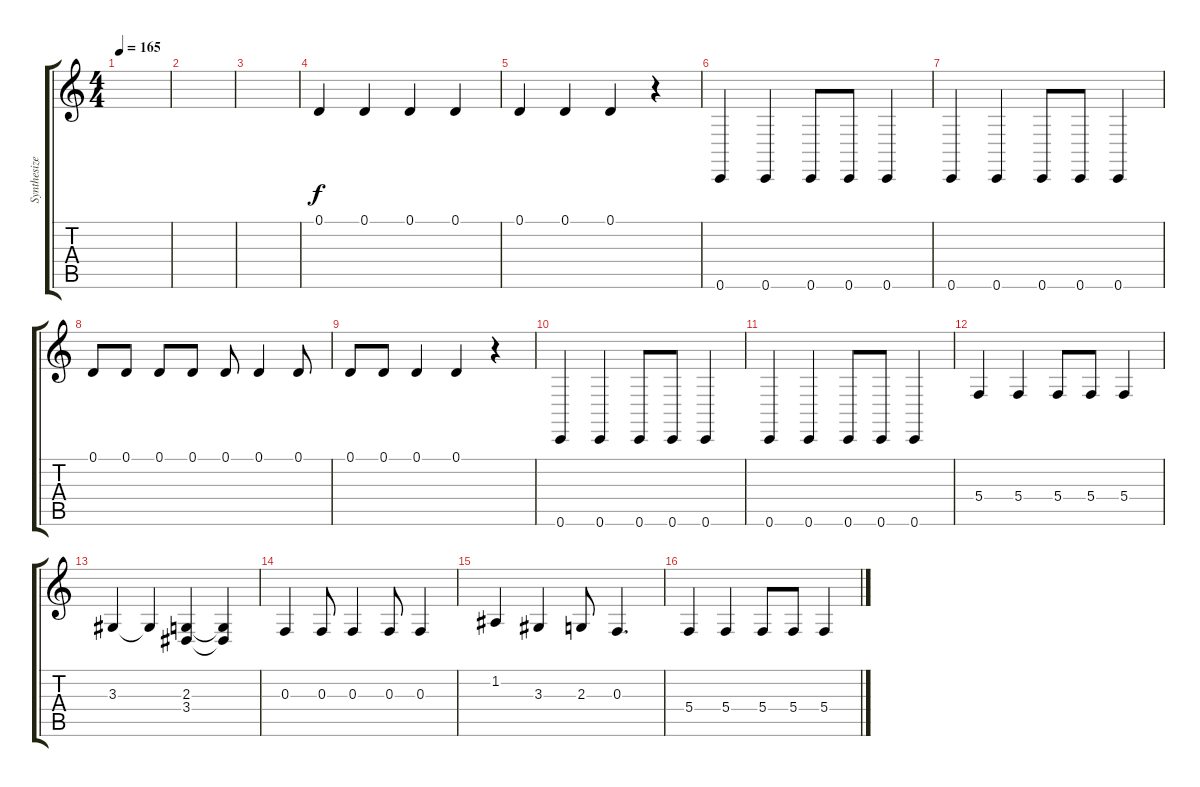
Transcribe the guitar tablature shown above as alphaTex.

\track ("Synthesizer" "Synthesize") {instrument lead6voice}
\staff {score tabs}
\tuning (D4 A3 F3 C3 G2 C2) {hide}
\ts (4 4)
\tempo 165
\clef g2
\ks c
|
|
|
0.1.4 0.1.4 0.1.4 0.1.4 |
0.1.4 0.1.4 0.1.4 r.4 |
0.6.4 0.6.4 0.6.8 0.6.8 0.6.4 |
0.6.4 0.6.4 0.6.8 0.6.8 0.6.4 |
0.1.8 0.1.8 0.1.8 0.1.8 0.1.8 0.1.4 0.1.8 |
0.1.8 0.1.8 0.1.4 0.1.4 r.4 |
0.6.4 0.6.4 0.6.8 0.6.8 0.6.4 |
0.6.4 0.6.4 0.6.8 0.6.8 0.6.4 |
5.4.4 5.4.4 5.4.8 5.4.8 5.4.4 |
3.3.4 3.3{t}.4 (2.3 3.4).4 (2.3{t} 3.4{t}).4 |
0.3.4 0.3.8 0.3.4 0.3.8 0.3.4 |
1.2.4 3.3.4 2.3.8 0.3.4{d} |
5.4.4 5.4.4 5.4.8 5.4.8 5.4.4
